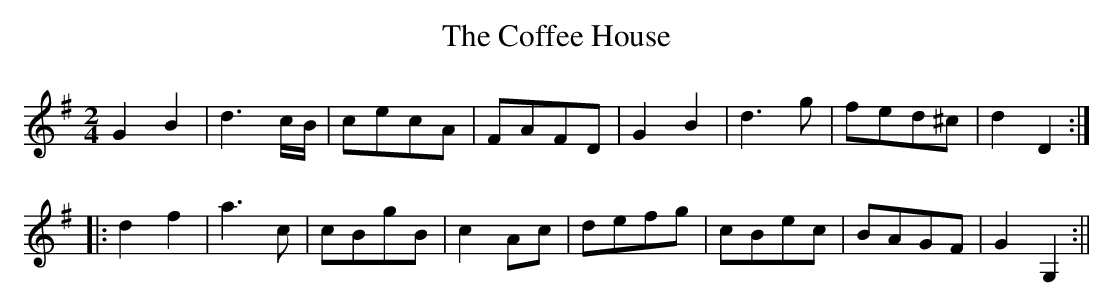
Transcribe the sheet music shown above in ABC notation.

X:1
T:Coffee House, The
M:2/4
L:1/8
K:G
G2B2|d3 c/B/|cecA|FAFD|G2B2|d3g|fed^c|d2 D2:|
|:d2f2|a3c|cBgB|c2 Ac|defg|cBec|BAGF|G2 G,2:||
